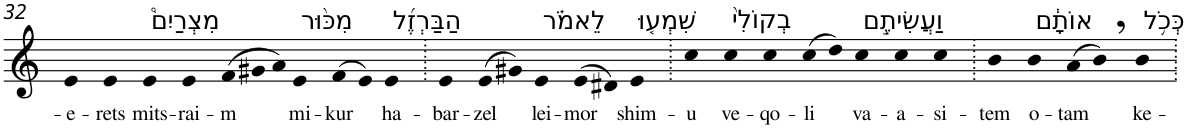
**kern	**text
*part1	*part1
*staff1	*staff1
*I"Piano	*
*I'Pno	*
!!LO:PB:g=z
*clefG2	*
*k[]	*
=32	=32
!	!LO:LY:b
4e	-e-
!	!LO:LY:b
4e	-rets
!LO:TX:a:t=מִצְרַיִם֩	!
!	!LO:LY:b
4e	mits-
!	!LO:LY:b
4e	-rai-
*Xtuplet	*
!	!LO:LY:b
(>12f	-m
12g#X	.
12a)	.
!LO:TX:a:t=מִכּ֨וּר	!
!	!LO:LY:b
4e	mi-
!	!LO:LY:b
(>8f	-kur
8e)	.
!LO:TX:a:t=הַבַּרְזֶ֜ל	!
!	!LO:LY:b
4e	ha-
=33.	=33.
!	!LO:LY:b
4e	-bar-
!	!LO:LY:b
(>8e	-zel
8g#X)	.
!LO:TX:a:t=לֵאמֹ֗ר	!
!	!LO:LY:b
4e	lei-
!	!LO:LY:b
(>8e	-mor
8d#X)	.
!LO:TX:a:t=שִׁמְע֤וּ	!
!	!LO:LY:b
4e	shim-
=34.	=34.
!	!LO:LY:b
4cc	-u
!LO:TX:a:t=בְקוֹלִי֙	!
!	!LO:LY:b
4cc	ve-
!	!LO:LY:b
4cc	-qo-
!	!LO:LY:b
(>8cc	-li
8dd)	.
!LO:TX:a:t=וַעֲשִׂיתֶ֣ם	!
!	!LO:LY:b
4cc	va-
!	!LO:LY:b
4cc	-a-
!	!LO:LY:b
4cc	-si-
=35.	=35.
!	!LO:LY:b
4b	-tem
!LO:TX:a:t=אוֹתָ֔ם	!
!	!LO:LY:b
4b	o-
!	!LO:LY:b
(>8a	-tam
8b,)	.
!LO:TX:a:t=כְּכֹ֥ל	!
!	!LO:LY:b
4b	ke-
=.	=.
*-	*-
